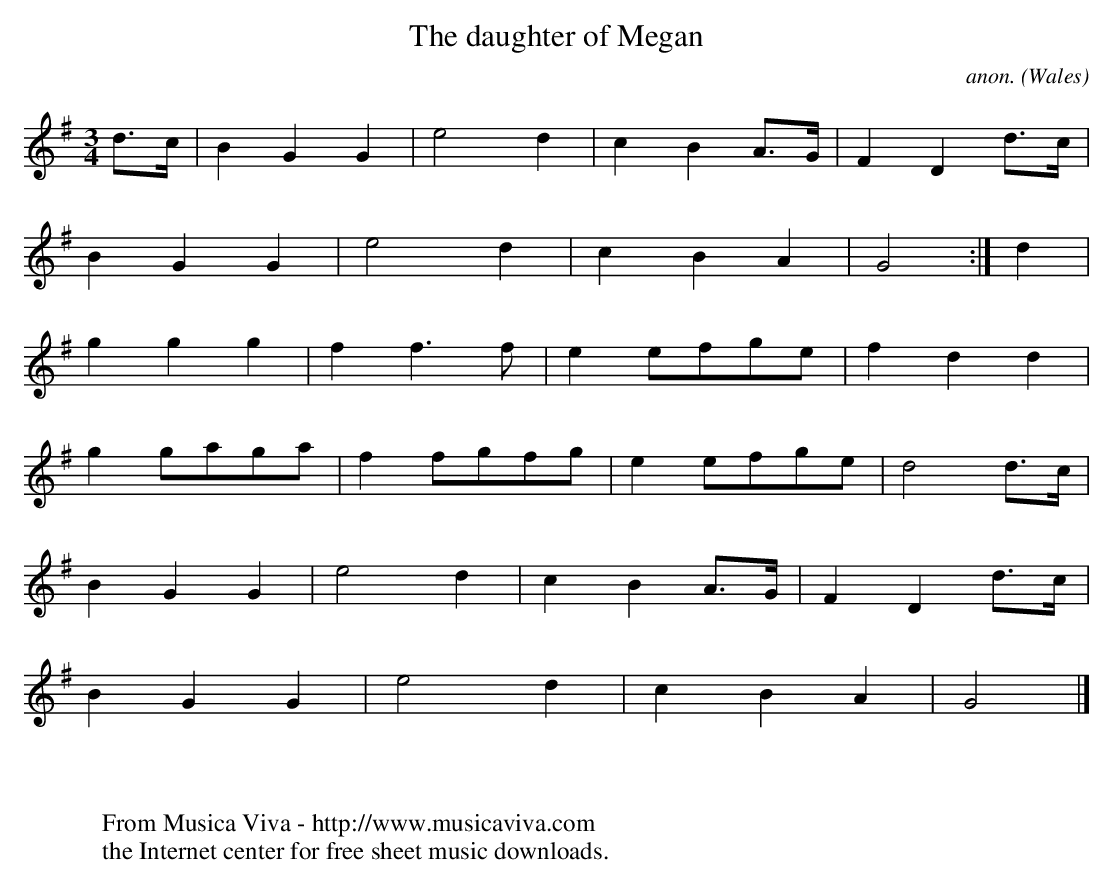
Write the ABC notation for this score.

X:1
T:The daughter of Megan
C:anon.
O:Wales
M:3/4
L:1/8
K:G
d>c|B2G2G2|e4d2|c2B2A>G|F2D2d>c|
B2G2G2|e4d2|c2B2A2|G4:|d2|
g2g2g2|f2f3f|e2efge|f2d2d2|
g2gaga|f2fgfg|e2efge|d4d>c|
B2G2G2|e4d2|c2B2A>G|F2D2d>c|
B2G2G2|e4d2|c2B2A2|G4|]
W:
W:
W:  From Musica Viva - http://www.musicaviva.com
W:  the Internet center for free sheet music downloads.
